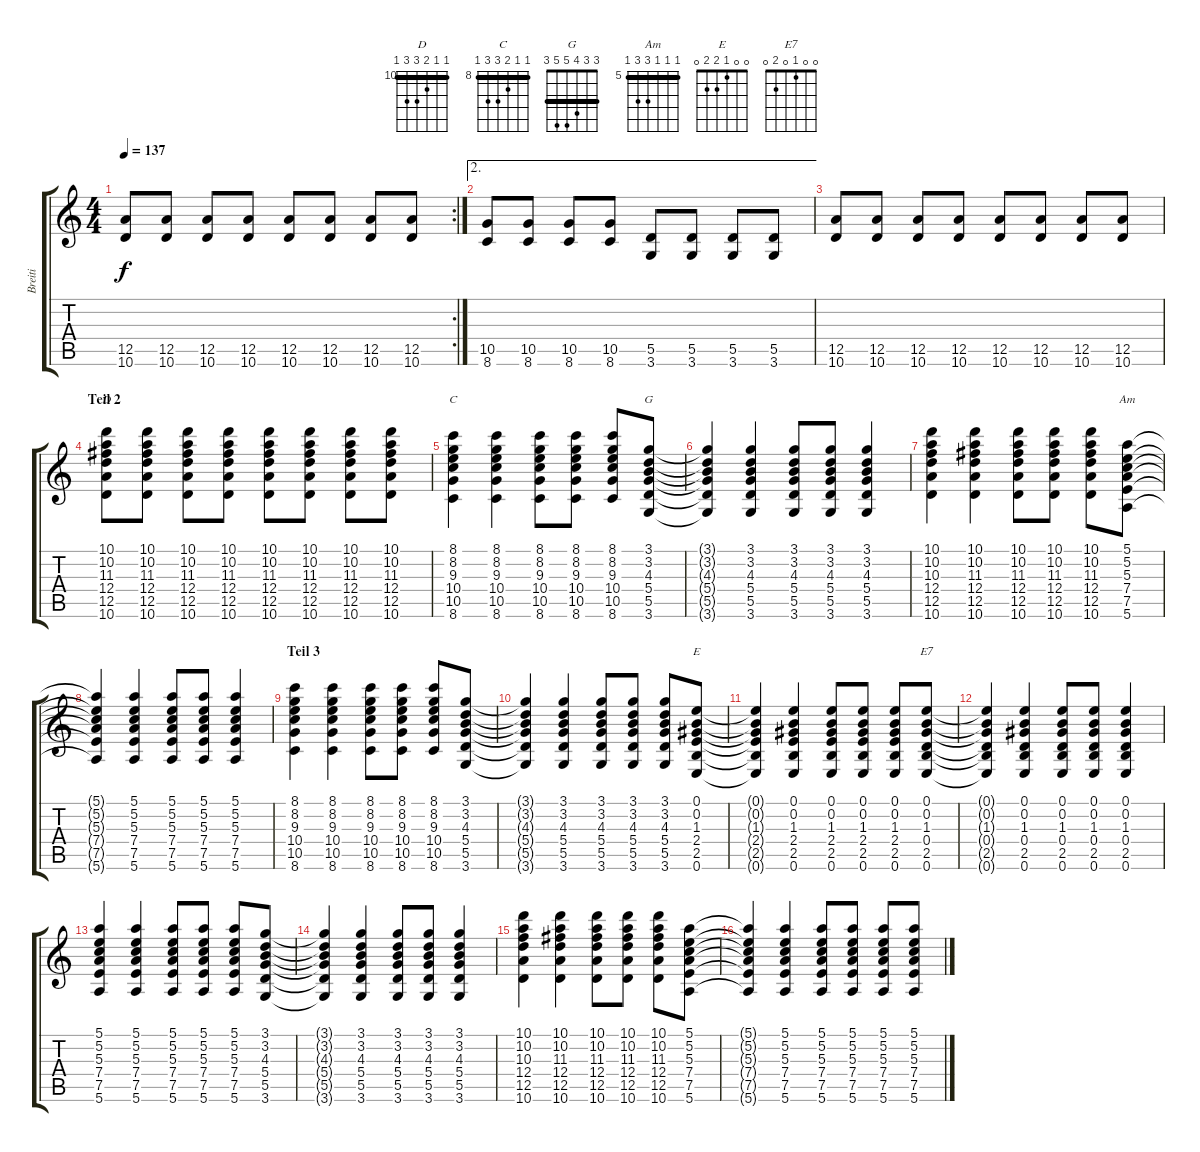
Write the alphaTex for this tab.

\track ("Breiti" "Breiti") {instrument electricguitarmuted}
\staff {score tabs}
\tuning (E4 B3 G3 D3 A2 E2) {hide}
\chord ("D" 10 10 11 12 12 10) {firstfret 10 barre 10}
\chord ("C" 8 8 9 10 10 8) {firstfret 8 barre 8}
\chord ("G" 3 3 4 5 5 3) {barre 3}
\chord ("Am" 5 5 5 7 7 5) {firstfret 5 barre 5}
\chord ("E" 0 0 1 2 2 0)
\chord ("E7" 0 0 1 0 2 0)
\rc 2
\ts (4 4)
\tempo 137
\clef g2
\ks c
(12.5 10.6).8{dy f} (12.5 10.6).8 (12.5 10.6).8 (12.5 10.6).8 (12.5 10.6).8 (12.5 10.6).8 (12.5 10.6).8 (12.5 10.6).8 |
\ae 2
(10.5 8.6).8 (10.5 8.6).8 (10.5 8.6).8 (10.5 8.6).8 (5.5 3.6).8 (5.5 3.6).8 (5.5 3.6).8 (5.5 3.6).8 |
(12.5 10.6).8 (12.5 10.6).8 (12.5 10.6).8 (12.5 10.6).8 (12.5 10.6).8 (12.5 10.6).8 (12.5 10.6).8 (12.5 10.6).8 |
\section ("" "Teil 2")
(10.1 10.2 11.3 12.4 12.5 10.6).8{ch "D"} (10.1 10.2 11.3 12.4 12.5 10.6).8 (10.1 10.2 11.3 12.4 12.5 10.6).8 (10.1 10.2 11.3 12.4 12.5 10.6).8 (10.1 10.2 11.3 12.4 12.5 10.6).8 (10.1 10.2 11.3 12.4 12.5 10.6).8 (10.1 10.2 11.3 12.4 12.5 10.6).8 (10.1 10.2 11.3 12.4 12.5 10.6).8 |
(8.1 8.2 9.3 10.4 10.5 8.6).4{ch "C"} (8.1 8.2 9.3 10.4 10.5 8.6).4 (8.1 8.2 9.3 10.4 10.5 8.6).8 (8.1 8.2 9.3 10.4 10.5 8.6).8 (8.1 8.2 9.3 10.4 10.5 8.6).8 (3.1 3.2 4.3 5.4 5.5 3.6).8{ch "G"} |
(3.1{t} 3.2{t} 4.3{t} 5.4{t} 5.5{t} 3.6{t}).4 (3.1 3.2 4.3 5.4 5.5 3.6).4 (3.1 3.2 4.3 5.4 5.5 3.6).8 (3.1 3.2 4.3 5.4 5.5 3.6).8 (3.1 3.2 4.3 5.4 5.5 3.6).4 |
(10.1 10.2 10.3 12.4 12.5 10.6).4 (10.1 10.2 11.3 12.4 12.5 10.6).4 (10.1 10.2 11.3 12.4 12.5 10.6).8 (10.1 10.2 11.3 12.4 12.5 10.6).8 (10.1 10.2 11.3 12.4 12.5 10.6).8 (5.1 5.2 5.3 7.4 7.5 5.6).8{ch "Am"} |
(5.1{t} 5.2{t} 5.3{t} 7.4{t} 7.5{t} 5.6{t}).4 (5.1 5.2 5.3 7.4 7.5 5.6).4 (5.1 5.2 5.3 7.4 7.5 5.6).8 (5.1 5.2 5.3 7.4 7.5 5.6).8 (5.1 5.2 5.3 7.4 7.5 5.6).4 |
\section ("" "Teil 3")
(8.1 8.2 9.3 10.4 10.5 8.6).4 (8.1 8.2 9.3 10.4 10.5 8.6).4 (8.1 8.2 9.3 10.4 10.5 8.6).8 (8.1 8.2 9.3 10.4 10.5 8.6).8 (8.1 8.2 9.3 10.4 10.5 8.6).8 (3.1 3.2 4.3 5.4 5.5 3.6).8 |
(3.1{t} 3.2{t} 4.3{t} 5.4{t} 5.5{t} 3.6{t}).4 (3.1 3.2 4.3 5.4 5.5 3.6).4 (3.1 3.2 4.3 5.4 5.5 3.6).8 (3.1 3.2 4.3 5.4 5.5 3.6).8 (3.1 3.2 4.3 5.4 5.5 3.6).8 (0.1 0.2 1.3 2.4 2.5 0.6).8{ch "E"} |
(0.1{t} 0.2{t} 1.3{t} 2.4{t} 2.5{t} 0.6{t}).4 (0.1 0.2 1.3 2.4 2.5 0.6).4 (0.1 0.2 1.3 2.4 2.5 0.6).8 (0.1 0.2 1.3 2.4 2.5 0.6).8 (0.1 0.2 1.3 2.4 2.5 0.6).8 (0.1 0.2 1.3 0.4 2.5 0.6).8{ch "E7"} |
(0.1{t} 0.2{t} 1.3{t} 0.4{t} 2.5{t} 0.6{t}).4 (0.1 0.2 1.3 0.4 2.5 0.6).4 (0.1 0.2 1.3 0.4 2.5 0.6).8 (0.1 0.2 1.3 0.4 2.5 0.6).8 (0.1 0.2 1.3 0.4 2.5 0.6).4 |
(5.1 5.2 5.3 7.4 7.5 5.6).4 (5.1 5.2 5.3 7.4 7.5 5.6).4 (5.1 5.2 5.3 7.4 7.5 5.6).8 (5.1 5.2 5.3 7.4 7.5 5.6).8 (5.1 5.2 5.3 7.4 7.5 5.6).8 (3.1 3.2 4.3 5.4 5.5 3.6).8 |
(3.1{t} 3.2{t} 4.3{t} 5.4{t} 5.5{t} 3.6{t}).4 (3.1 3.2 4.3 5.4 5.5 3.6).4 (3.1 3.2 4.3 5.4 5.5 3.6).8 (3.1 3.2 4.3 5.4 5.5 3.6).8 (3.1 3.2 4.3 5.4 5.5 3.6).4 |
(10.1 10.2 10.3 12.4 12.5 10.6).4 (10.1 10.2 11.3 12.4 12.5 10.6).4 (10.1 10.2 11.3 12.4 12.5 10.6).8 (10.1 10.2 11.3 12.4 12.5 10.6).8 (10.1 10.2 11.3 12.4 12.5 10.6).8 (5.1 5.2 5.3 7.4 7.5 5.6).8 |
(5.1{t} 5.2{t} 5.3{t} 7.4{t} 7.5{t} 5.6{t}).4 (5.1 5.2 5.3 7.4 7.5 5.6).4 (5.1 5.2 5.3 7.4 7.5 5.6).8 (5.1 5.2 5.3 7.4 7.5 5.6).8 (5.1 5.2 5.3 7.4 7.5 5.6).8 (5.1 5.2 5.3 7.4 7.5 5.6).8
